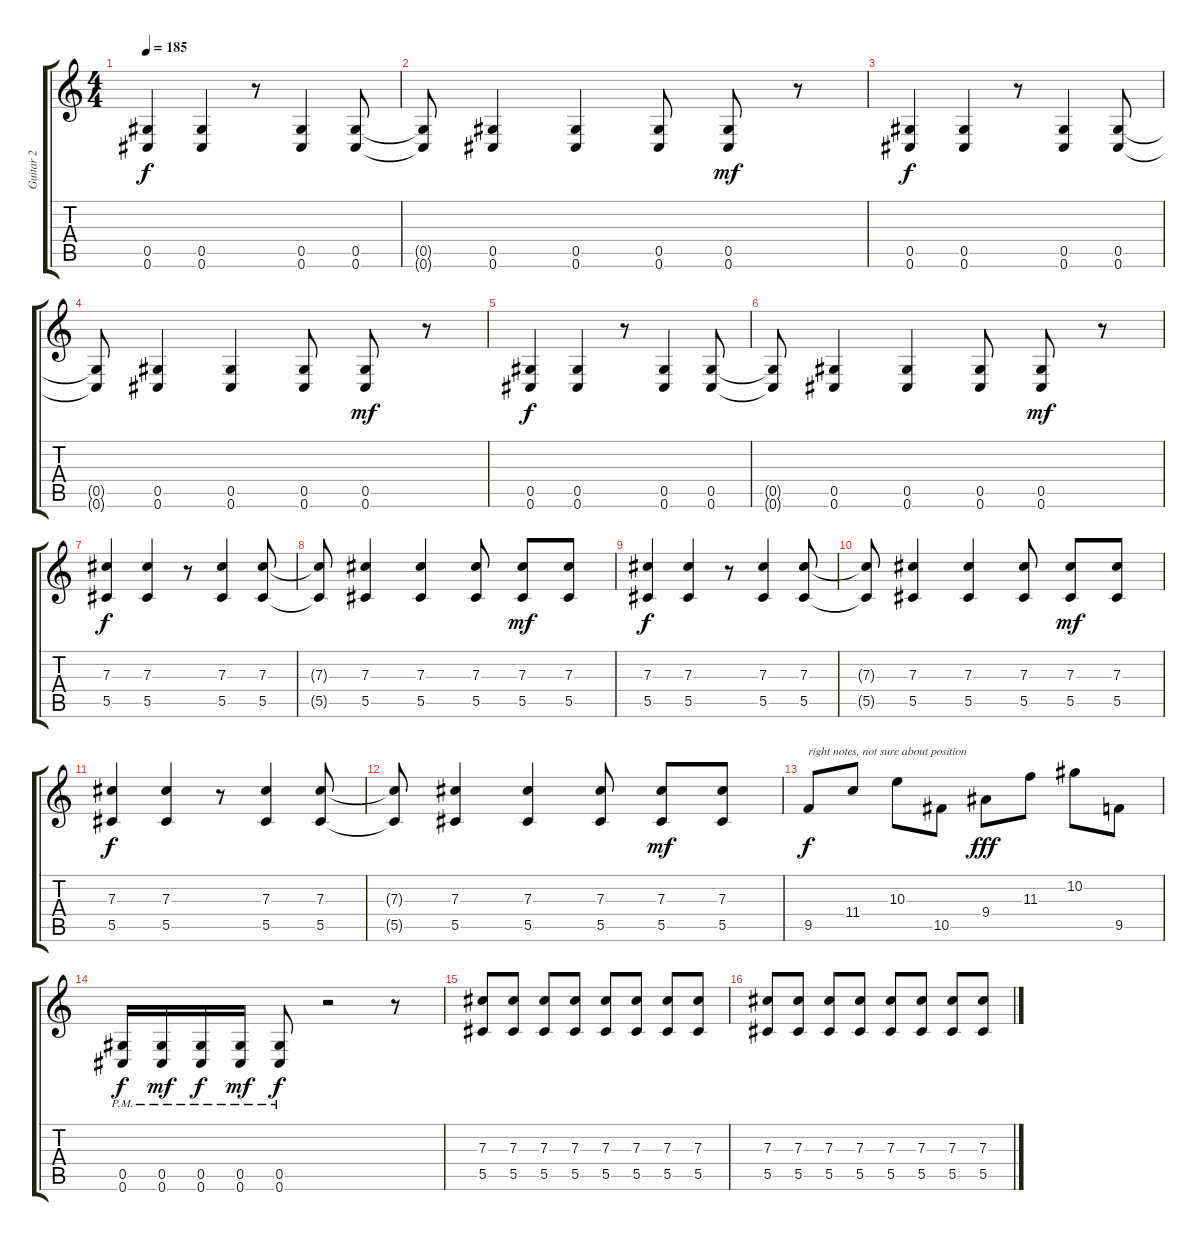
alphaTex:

\track ("Guitar 2" "Guitar 2") {instrument distortionguitar}
\staff {score tabs}
\tuning (Eb4 Bb3 Gb3 Db3 Ab2 Db2) {hide}
\ts (4 4)
\tempo 185
\clef g2
\ks c
(0.5 0.6).4{dy f} (0.5 0.6).4 r.8 (0.5 0.6).4 (0.5 0.6).8 |
(0.5{t} 0.6{t}).8 (0.5 0.6).4 (0.5 0.6).4 (0.5 0.6).8 (0.5 0.6).8{dy mf} r.8 |
(0.5 0.6).4{dy f} (0.5 0.6).4 r.8 (0.5 0.6).4 (0.5 0.6).8 |
(0.5{t} 0.6{t}).8 (0.5 0.6).4 (0.5 0.6).4 (0.5 0.6).8 (0.5 0.6).8{dy mf} r.8 |
(0.5 0.6).4{dy f} (0.5 0.6).4 r.8 (0.5 0.6).4 (0.5 0.6).8 |
(0.5{t} 0.6{t}).8 (0.5 0.6).4 (0.5 0.6).4 (0.5 0.6).8 (0.5 0.6).8{dy mf} r.8 |
(7.3 5.5).4{dy f volume 12} (7.3 5.5).4 r.8 (7.3 5.5).4 (7.3 5.5).8 |
(7.3{t} 5.5{t}).8 (7.3 5.5).4 (7.3 5.5).4 (7.3 5.5).8 (7.3 5.5).8{dy mf} (7.3 5.5).8 |
(7.3 5.5).4{dy f} (7.3 5.5).4 r.8 (7.3 5.5).4 (7.3 5.5).8 |
(7.3{t} 5.5{t}).8 (7.3 5.5).4 (7.3 5.5).4 (7.3 5.5).8 (7.3 5.5).8{dy mf} (7.3 5.5).8 |
(7.3 5.5).4{dy f} (7.3 5.5).4 r.8 (7.3 5.5).4 (7.3 5.5).8 |
(7.3{t} 5.5{t}).8 (7.3 5.5).4 (7.3 5.5).4 (7.3 5.5).8 (7.3 5.5).8{dy mf} (7.3 5.5).8 |
9.5.8{txt "right notes, not sure about position" dy f instrument overdrivenguitar} 11.4.8 10.3.8 10.5.8 9.4.8{dy fff} 11.3.8 10.2.8 9.5.8 |
(0.5{pm} 0.6{pm}).16{dy f instrument distortionguitar} (0.5{pm} 0.6{pm}).16{dy mf} (0.5{pm} 0.6{pm}).16{dy f} (0.5{pm} 0.6{pm}).16{dy mf} (0.5{pm} 0.6{pm}).8{dy f} r.2 r.8 |
(7.3 5.5).8 (7.3 5.5).8 (7.3 5.5).8 (7.3 5.5).8 (7.3 5.5).8 (7.3 5.5).8 (7.3 5.5).8 (7.3 5.5).8 |
(7.3 5.5).8 (7.3 5.5).8 (7.3 5.5).8 (7.3 5.5).8 (7.3 5.5).8 (7.3 5.5).8 (7.3 5.5).8 (7.3 5.5).8
